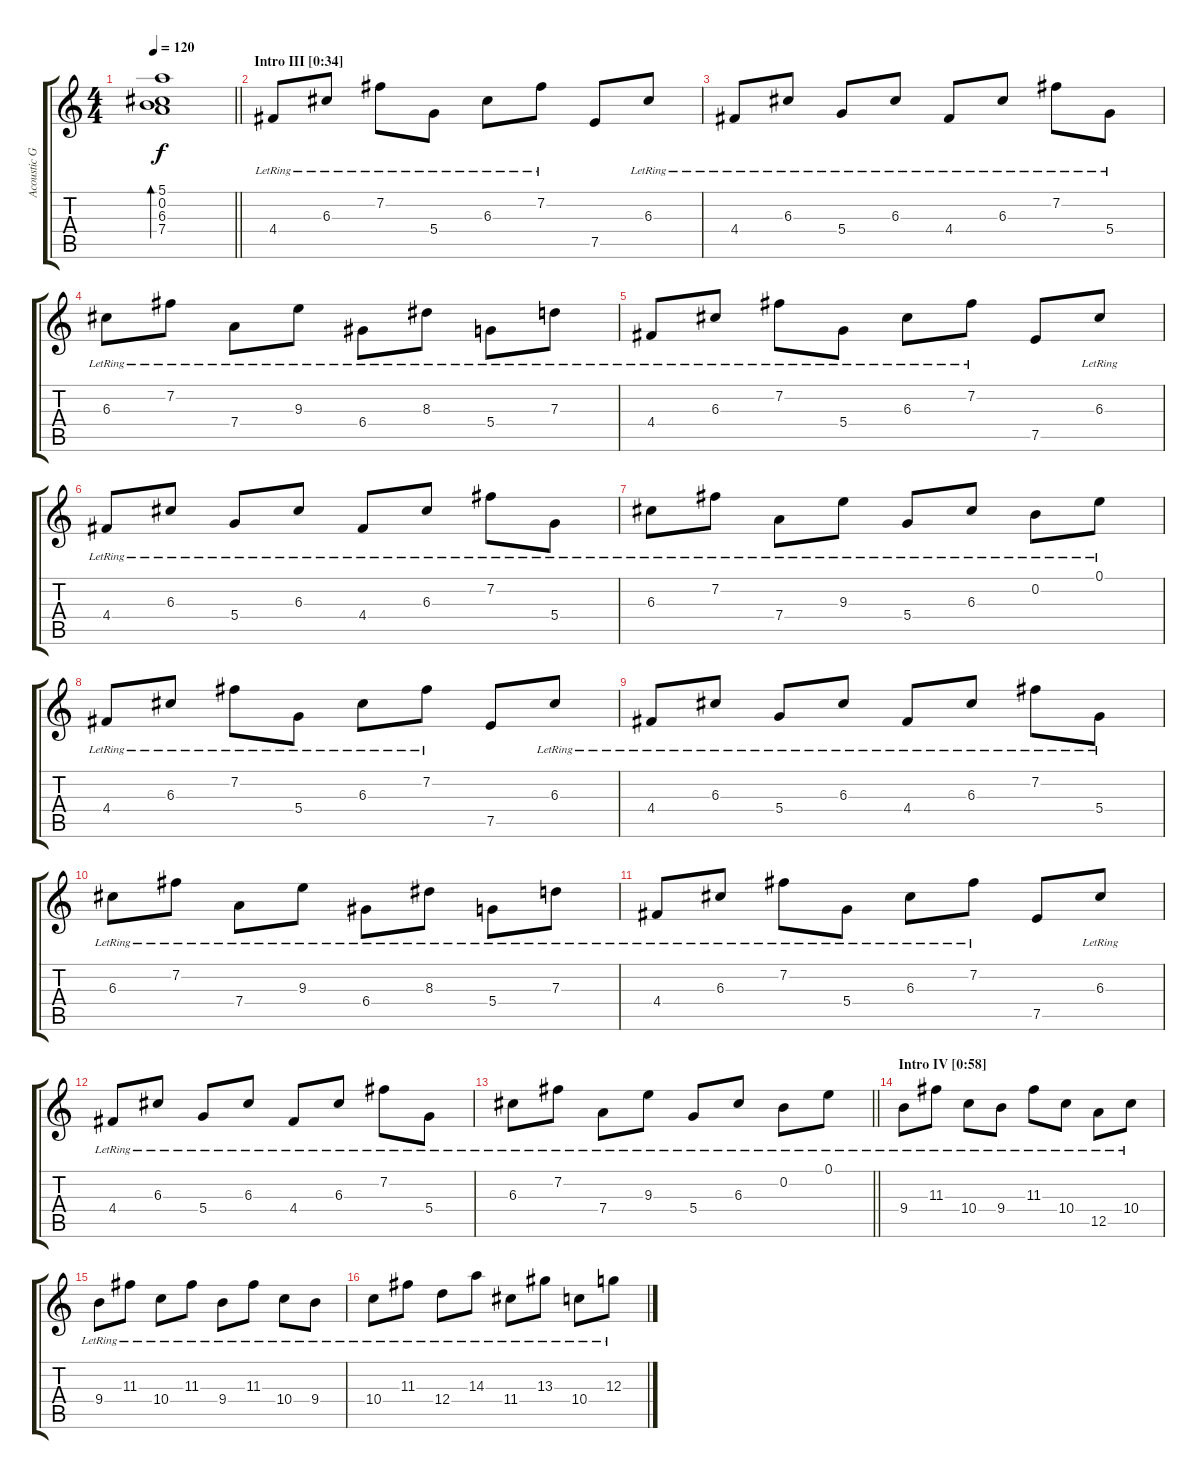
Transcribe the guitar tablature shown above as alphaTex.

\track ("Acoustic Guitar" "Acoustic G") {instrument acousticguitarsteel}
\staff {score tabs}
\tuning (E4 B3 G3 D3 A2 E2) {hide}
\ts (4 4)
\tempo 120
\clef g2
\barLineRight lightlight
\ks c
(5.1 0.2 6.3 7.4).1{bd 120 dy f} |
\section ("" "Intro III [0:34]")
4.4{lr}.8 6.3{lr}.8 7.2{lr}.8 5.4{lr}.8 6.3{lr}.8 7.2{lr}.8 7.5.8 6.3{lr}.8 |
4.4{lr}.8 6.3{lr}.8 5.4{lr}.8 6.3{lr}.8 4.4{lr}.8 6.3{lr}.8 7.2{lr}.8 5.4{lr}.8 |
6.3{lr}.8 7.2{lr}.8 7.4{lr}.8 9.3{lr}.8 6.4{lr}.8 8.3{lr}.8 5.4{lr}.8 7.3{lr}.8 |
4.4{lr}.8 6.3{lr}.8 7.2{lr}.8 5.4{lr}.8 6.3{lr}.8 7.2{lr}.8 7.5.8 6.3{lr}.8 |
4.4{lr}.8 6.3{lr}.8 5.4{lr}.8 6.3{lr}.8 4.4{lr}.8 6.3{lr}.8 7.2{lr}.8 5.4{lr}.8 |
6.3{lr}.8 7.2{lr}.8 7.4{lr}.8 9.3{lr}.8 5.4{lr}.8 6.3{lr}.8 0.2{lr}.8 0.1{lr}.8 |
4.4{lr}.8 6.3{lr}.8 7.2{lr}.8 5.4{lr}.8 6.3{lr}.8 7.2{lr}.8 7.5.8 6.3{lr}.8 |
4.4{lr}.8 6.3{lr}.8 5.4{lr}.8 6.3{lr}.8 4.4{lr}.8 6.3{lr}.8 7.2{lr}.8 5.4{lr}.8 |
6.3{lr}.8 7.2{lr}.8 7.4{lr}.8 9.3{lr}.8 6.4{lr}.8 8.3{lr}.8 5.4{lr}.8 7.3{lr}.8 |
4.4{lr}.8 6.3{lr}.8 7.2{lr}.8 5.4{lr}.8 6.3{lr}.8 7.2{lr}.8 7.5.8 6.3{lr}.8 |
4.4{lr}.8 6.3{lr}.8 5.4{lr}.8 6.3{lr}.8 4.4{lr}.8 6.3{lr}.8 7.2{lr}.8 5.4{lr}.8 |
\barLineRight lightlight
6.3{lr}.8 7.2{lr}.8 7.4{lr}.8 9.3{lr}.8 5.4{lr}.8 6.3{lr}.8 0.2{lr}.8 0.1{lr}.8 |
\section ("" "Intro IV [0:58]")
9.4{lr}.8 11.3{lr}.8 10.4{lr}.8 9.4{lr}.8 11.3{lr}.8 10.4{lr}.8 12.5{lr}.8 10.4{lr}.8 |
9.4{lr}.8 11.3{lr}.8 10.4{lr}.8 11.3{lr}.8 9.4{lr}.8 11.3{lr}.8 10.4{lr}.8 9.4{lr}.8 |
10.4{lr}.8 11.3{lr}.8 12.4{lr}.8 14.3{lr}.8 11.4{lr}.8 13.3{lr}.8 10.4{lr}.8 12.3{lr}.8
